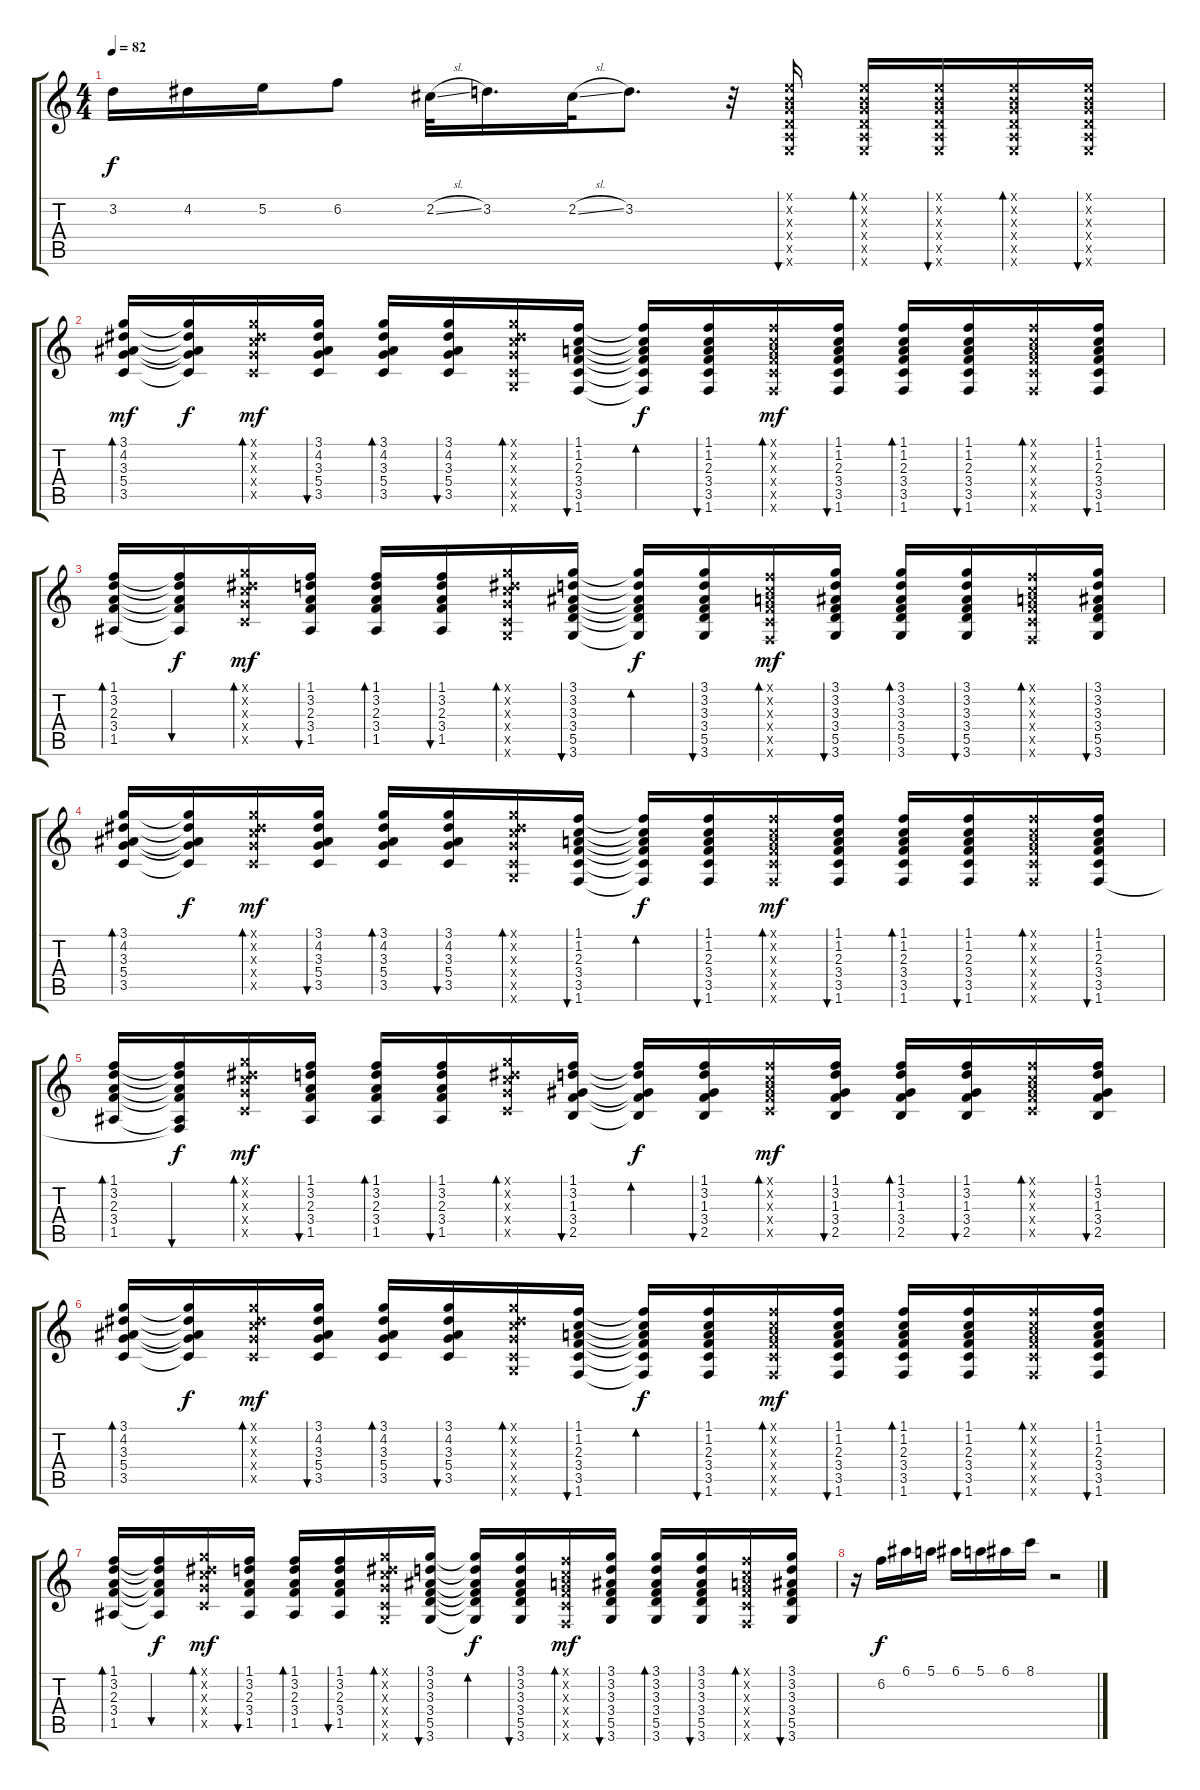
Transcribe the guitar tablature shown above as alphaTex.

\track "" {instrument acousticguitarsteel}
\staff {score tabs}
\tuning (E4 B3 G3 D3 A2 E2) {hide}
\ts (4 4)
\tempo 82
\clef g2
\ks c
3.2.16{dy f} 4.2.16 5.2.16 6.2.8 2.2{sl}.32 3.2.16{d} 2.2{sl}.32 3.2.8{d} r.32{volume 11} (0.1{x} 0.2{x} 0.3{x} 0.4{x} 0.5{x} 0.6{x}).16{bu 30} (0.1{x} 0.2{x} 0.3{x} 0.4{x} 0.5{x} 0.6{x}).16{bd 30} (0.1{x} 0.2{x} 0.3{x} 0.4{x} 0.5{x} 0.6{x}).16{bu 30} (0.1{x} 0.2{x} 0.3{x} 0.4{x} 0.5{x} 0.6{x}).16{bd 30} (0.1{x} 0.2{x} 0.3{x} 0.4{x} 0.5{x} 0.6{x}).16{bu 30} |
(3.1 4.2 3.3 5.4 3.5).16{bd 30 dy mf} (3.1{t} 4.2{t} 3.3{t} 5.4{t} 3.5{t}).16{dy f} (3.1{x} 4.2{x} 5.3{x} 5.4{x} 3.5{x}).16{bd 30 dy mf} (3.1 4.2 3.3 5.4 3.5).16{bu 30} (3.1 4.2 3.3 5.4 3.5).16{bd 30} (3.1 4.2 3.3 5.4 3.5).16{bu 30} (3.1{x} 4.2{x} 5.3{x} 5.4{x} 3.5{x} 3.6{x}).16{bd 30} (1.1 1.2 2.3 3.4 3.5 1.6).16{bu 30} (1.1{t} 1.2{t} 2.3{t} 3.4{t} 3.5{t} 1.6{t}).16{bd 30 dy f} (1.1 1.2 2.3 3.4 3.5 1.6).16{bu 30} (1.1{x} 1.2{x} 2.3{x} 3.4{x} 3.5{x} 1.6{x}).16{bd 30 dy mf} (1.1 1.2 2.3 3.4 3.5 1.6).16{bu 30} (1.1 1.2 2.3 3.4 3.5 1.6).16{bd 30} (1.1 1.2 2.3 3.4 3.5 1.6).16{bu 30} (1.1{x} 1.2{x} 2.3{x} 3.4{x} 3.5{x} 1.6{x}).16{bd 30} (1.1 1.2 2.3 3.4 3.5 1.6).16{bu 30} |
(1.1 3.2 2.3 3.4 1.5).16{bd 30} (1.1{t} 3.2{t} 2.3{t} 3.4{t} 1.5{t}).16{bu 30 dy f} (3.1{x} 4.2{x} 5.3{x} 5.4{x} 3.5{x}).16{bd 30 dy mf} (1.1 3.2 2.3 3.4 1.5).16{bu 30} (1.1 3.2 2.3 3.4 1.5).16{bd 30} (1.1 3.2 2.3 3.4 1.5).16{bu 30} (3.1{x} 4.2{x} 5.3{x} 5.4{x} 3.5{x} 3.6{x}).16{bd 30} (3.1 3.2 3.3 3.4 5.5 3.6).16{bu 30} (3.1{t} 3.2{t} 3.3{t} 3.4{t} 5.5{t} 3.6{t}).16{bd 30 dy f} (3.1 3.2 3.3 3.4 5.5 3.6).16{bu 30} (1.1{x} 1.2{x} 2.3{x} 3.4{x} 3.5{x} 1.6{x}).16{bd 30 dy mf} (3.1 3.2 3.3 3.4 5.5 3.6).16{bu 30} (3.1 3.2 3.3 3.4 5.5 3.6).16{bd 30} (3.1 3.2 3.3 3.4 5.5 3.6).16{bu 30} (1.1{x} 1.2{x} 2.3{x} 3.4{x} 3.5{x} 1.6{x}).16{bd 30} (3.1 3.2 3.3 3.4 5.5 3.6).16{bu 30} |
(3.1 4.2 3.3 5.4 3.5).16{bd 30} (3.1{t} 4.2{t} 3.3{t} 5.4{t} 3.5{t}).16{dy f} (3.1{x} 4.2{x} 5.3{x} 5.4{x} 3.5{x}).16{bd 30 dy mf} (3.1 4.2 3.3 5.4 3.5).16{bu 30} (3.1 4.2 3.3 5.4 3.5).16{bd 30} (3.1 4.2 3.3 5.4 3.5).16{bu 30} (3.1{x} 4.2{x} 5.3{x} 5.4{x} 3.5{x} 3.6{x}).16{bd 30} (1.1 1.2 2.3 3.4 3.5 1.6).16{bu 30} (1.1{t} 1.2{t} 2.3{t} 3.4{t} 3.5{t} 1.6{t}).16{bd 30 dy f} (1.1 1.2 2.3 3.4 3.5 1.6).16{bu 30} (1.1{x} 1.2{x} 2.3{x} 3.4{x} 3.5{x} 1.6{x}).16{bd 30 dy mf} (1.1 1.2 2.3 3.4 3.5 1.6).16{bu 30} (1.1 1.2 2.3 3.4 3.5 1.6).16{bd 30} (1.1 1.2 2.3 3.4 3.5 1.6).16{bu 30} (1.1{x} 1.2{x} 2.3{x} 3.4{x} 3.5{x} 1.6{x}).16{bd 30} (1.1 1.2 2.3 3.4 3.5 1.6).16{bu 30} |
(1.1 3.2 2.3 3.4 1.5).16{bd 30} (1.1{t} 3.2{t} 2.3{t} 3.4{t} 1.5{t} 1.6{t}).16{bu 30 dy f} (3.1{x} 4.2{x} 5.3{x} 5.4{x} 3.5{x}).16{bd 30 dy mf} (1.1 3.2 2.3 3.4 1.5).16{bu 30} (1.1 3.2 2.3 3.4 1.5).16{bd 30} (1.1 3.2 2.3 3.4 1.5).16{bu 30} (3.1{x} 4.2{x} 5.3{x} 5.4{x} 3.5{x}).16{bd 30} (1.1 3.2 1.3 3.4 2.5).16{bu 30} (1.1{t} 3.2{t} 1.3{t} 3.4{t} 2.5{t}).16{bd 30 dy f} (1.1 3.2 1.3 3.4 2.5).16{bu 30} (1.1{x} 1.2{x} 2.3{x} 3.4{x} 3.5{x}).16{bd 30 dy mf} (1.1 3.2 1.3 3.4 2.5).16{bu 30} (1.1 3.2 1.3 3.4 2.5).16{bd 30} (1.1 3.2 1.3 3.4 2.5).16{bu 30} (1.1{x} 1.2{x} 2.3{x} 3.4{x} 3.5{x}).16{bd 30} (1.1 3.2 1.3 3.4 2.5).16{bu 30} |
(3.1 4.2 3.3 5.4 3.5).16{bd 30} (3.1{t} 4.2{t} 3.3{t} 5.4{t} 3.5{t}).16{dy f} (3.1{x} 4.2{x} 5.3{x} 5.4{x} 3.5{x}).16{bd 30 dy mf} (3.1 4.2 3.3 5.4 3.5).16{bu 30} (3.1 4.2 3.3 5.4 3.5).16{bd 30} (3.1 4.2 3.3 5.4 3.5).16{bu 30} (3.1{x} 4.2{x} 5.3{x} 5.4{x} 3.5{x} 3.6{x}).16{bd 30} (1.1 1.2 2.3 3.4 3.5 1.6).16{bu 30} (1.1{t} 1.2{t} 2.3{t} 3.4{t} 3.5{t} 1.6{t}).16{bd 30 dy f} (1.1 1.2 2.3 3.4 3.5 1.6).16{bu 30} (1.1{x} 1.2{x} 2.3{x} 3.4{x} 3.5{x} 1.6{x}).16{bd 30 dy mf} (1.1 1.2 2.3 3.4 3.5 1.6).16{bu 30} (1.1 1.2 2.3 3.4 3.5 1.6).16{bd 30} (1.1 1.2 2.3 3.4 3.5 1.6).16{bu 30} (1.1{x} 1.2{x} 2.3{x} 3.4{x} 3.5{x} 1.6{x}).16{bd 30} (1.1 1.2 2.3 3.4 3.5 1.6).16{bu 30} |
(1.1 3.2 2.3 3.4 1.5).16{bd 30} (1.1{t} 3.2{t} 2.3{t} 3.4{t} 1.5{t}).16{bu 30 dy f} (3.1{x} 4.2{x} 5.3{x} 5.4{x} 3.5{x}).16{bd 30 dy mf} (1.1 3.2 2.3 3.4 1.5).16{bu 30} (1.1 3.2 2.3 3.4 1.5).16{bd 30} (1.1 3.2 2.3 3.4 1.5).16{bu 30} (3.1{x} 4.2{x} 5.3{x} 5.4{x} 3.5{x} 3.6{x}).16{bd 30} (3.1 3.2 3.3 3.4 5.5 3.6).16{bu 30} (3.1{t} 3.2{t} 3.3{t} 3.4{t} 5.5{t} 3.6{t}).16{bd 30 dy f} (3.1 3.2 3.3 3.4 5.5 3.6).16{bu 30} (1.1{x} 1.2{x} 2.3{x} 3.4{x} 3.5{x} 1.6{x}).16{bd 30 dy mf} (3.1 3.2 3.3 3.4 5.5 3.6).16{bu 30} (3.1 3.2 3.3 3.4 5.5 3.6).16{bd 30} (3.1 3.2 3.3 3.4 5.5 3.6).16{bu 30} (1.1{x} 1.2{x} 2.3{x} 3.4{x} 3.5{x} 1.6{x}).16{bd 30} (3.1 3.2 3.3 3.4 5.5 3.6).16{bu 30} |
r.16 6.2.16{dy f} 6.1.16 5.1.16 6.1.16 5.1.16 6.1.16 8.1.16 r.2
